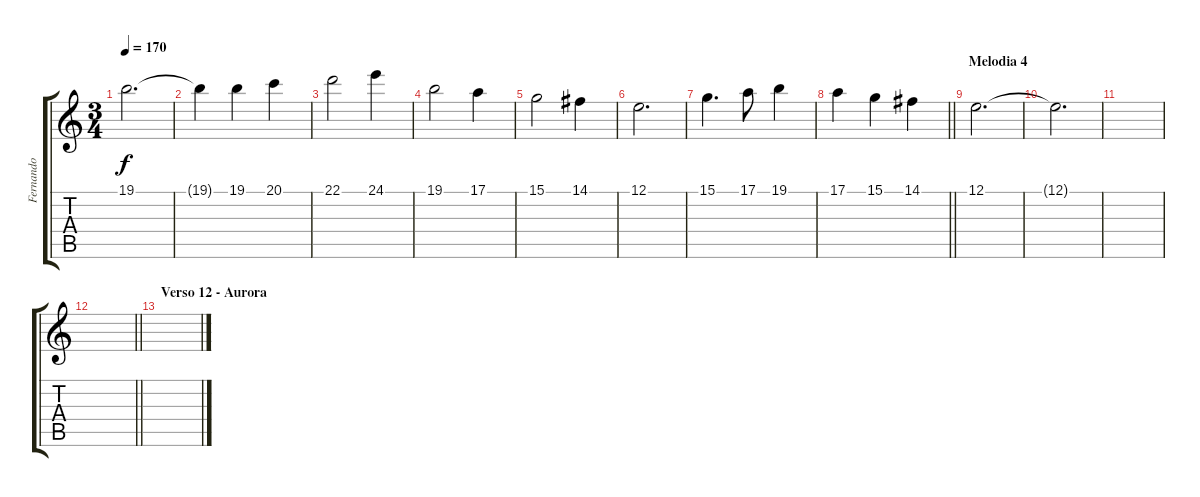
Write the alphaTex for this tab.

\track ("Fernando" "Fernando") {instrument flute}
\staff {score tabs}
\tuning (E4 B3 G3 D3 A2 E2) {hide}
\ts (3 4)
\tempo 170
\clef g2
\ks c
19.1.2{d dy f} |
19.1{t}.4 19.1.4 20.1.4 |
22.1.2 24.1.4 |
19.1.2 17.1.4 |
15.1.2 14.1.4 |
12.1.2{d} |
15.1.4{d} 17.1.8 19.1.4 |
\barLineRight lightlight
17.1.4 15.1.4 14.1.4 |
\section ("" "Melodia 4")
12.1.2{d} |
12.1{t}.2{d} |
|
\barLineRight lightlight
|
\section ("" "Verso 12 - Aurora")
